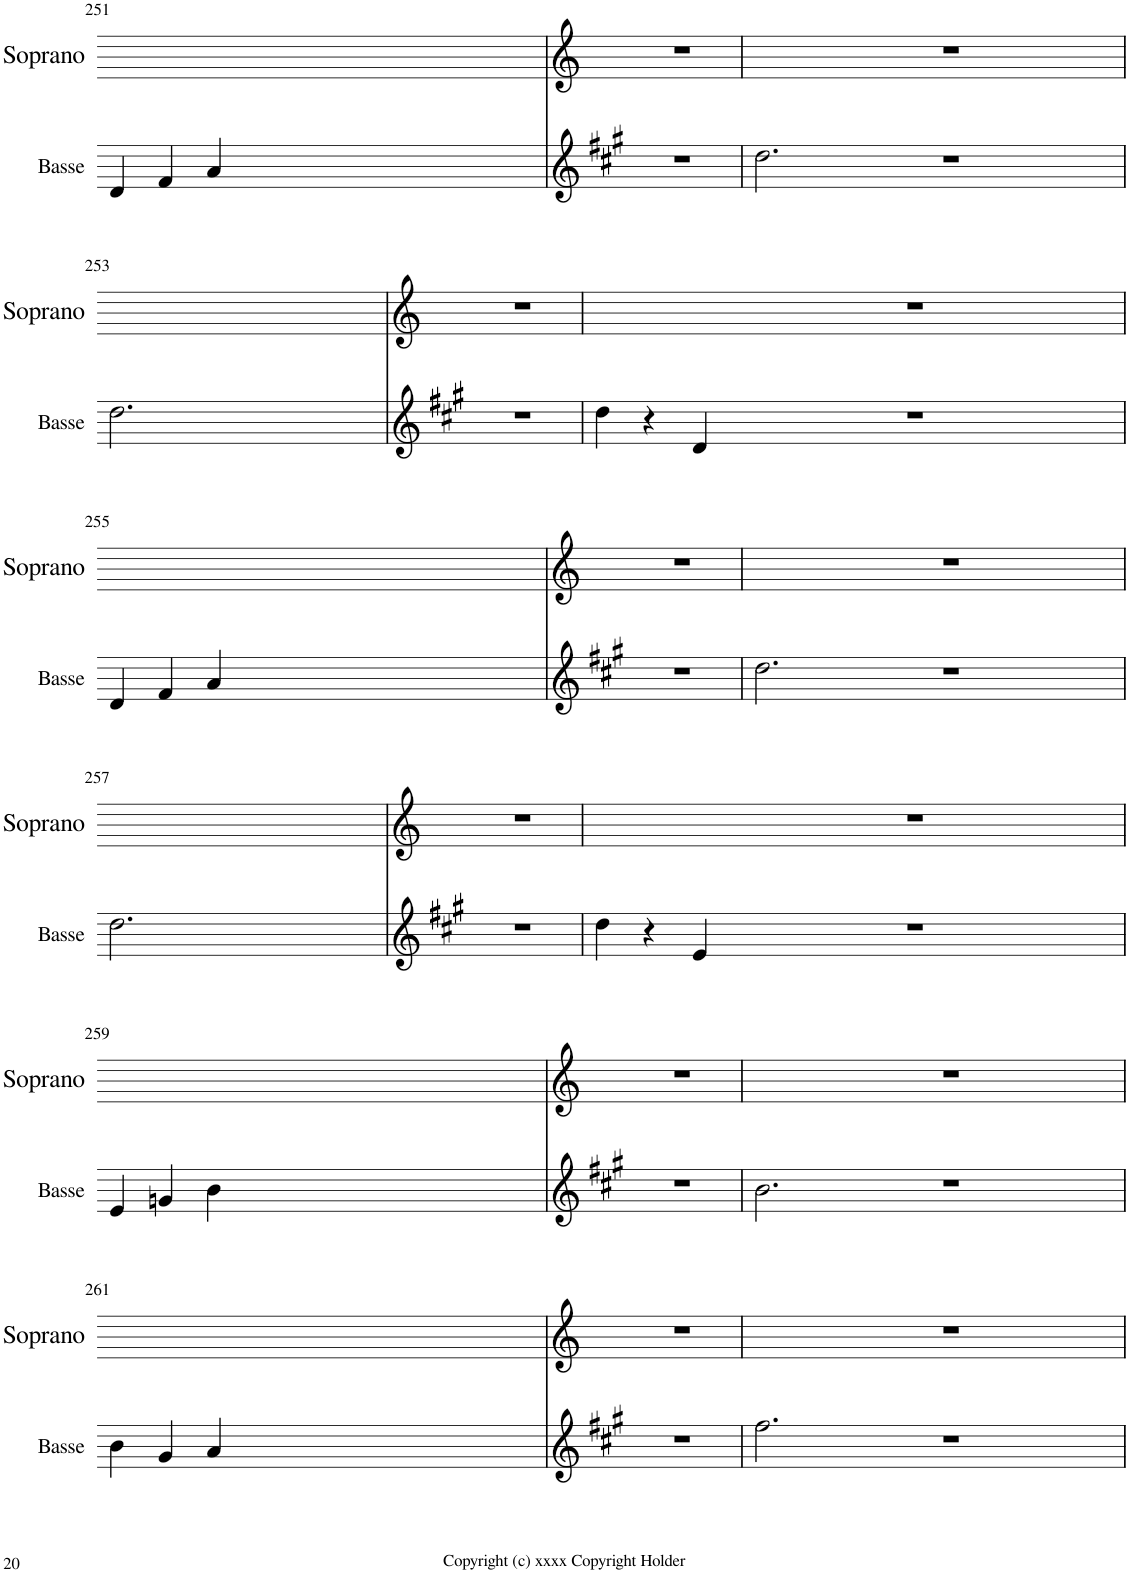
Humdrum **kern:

**kern	**kern
*part2	*part1
*staff2	*staff1
*I"Basse	*I"Soprano
*I'Basse	*I'Soprano
!!LO:PB:g=z
*clefG2	*clefG2
*k[f#c#g#]	*k[]
*M3/4	*M3/4
=251	=251
4d/	2.r
4f#/	.
4a/	.
1.ryy	0ryy
2.r	.
.	4ryy
=252	=252
2.dd\	2.r
1.ryy	0ryy
2.r	.
.	4ryy
!!LO:LB:g=z
=253	=253
2.dd\	2.r
1.ryy	0ryy
2.r	.
.	4ryy
=254	=254
4dd\	2.r
4r	.
4d/	.
1.ryy	0ryy
2.r	.
.	4ryy
!!LO:LB:g=z
=255	=255
4d/	2.r
4f#/	.
4a/	.
1.ryy	0ryy
2.r	.
.	4ryy
=256	=256
2.dd\	2.r
1.ryy	0ryy
2.r	.
.	4ryy
!!LO:LB:g=z
=257	=257
2.dd\	2.r
1.ryy	0ryy
2.r	.
.	4ryy
=258	=258
4dd\	2.r
4r	.
4e/	.
1.ryy	0ryy
2.r	.
.	4ryy
!!LO:LB:g=z
=259	=259
4e/	2.r
4gn/	.
4b\	.
1.ryy	0ryy
2.r	.
.	4ryy
=260	=260
2.b\	2.r
1.ryy	0ryy
2.r	.
.	4ryy
!!LO:LB:g=z
=261	=261
4b\	2.r
4g#/	.
4a/	.
1.ryy	0ryy
2.r	.
.	4ryy
=262	=262
2.ff#\	2.r
1.ryy	0ryy
2.r	.
.	4ryy
=	=
*-	*-
